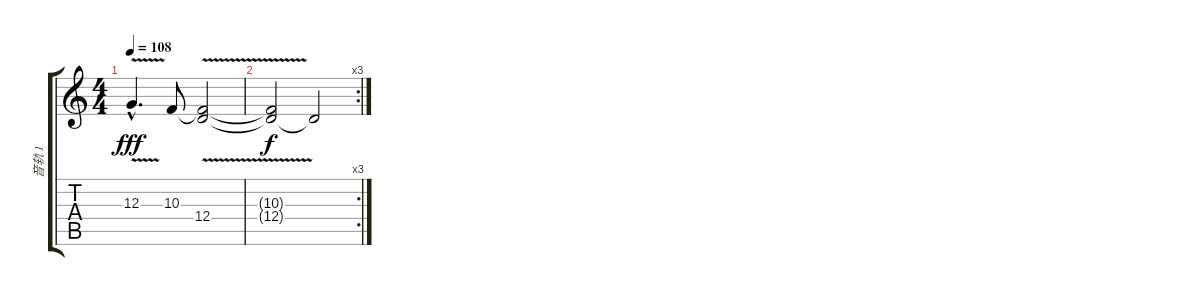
\track ("音轨 1" "音轨 1") {instrument pad8sweep}
\staff {score tabs}
\tuning (E4 B3 G3 D3 A2 E2) {hide}
\ts (4 4)
\tempo 108
\clef g2
\ks c
12.3{v hac}.4{d dy fff} 10.3.8 (10.3{t} 12.4{v}).2 |
\rc 3
(10.3{t} 12.4{t}).2{dy f} 12.4{t}.2
